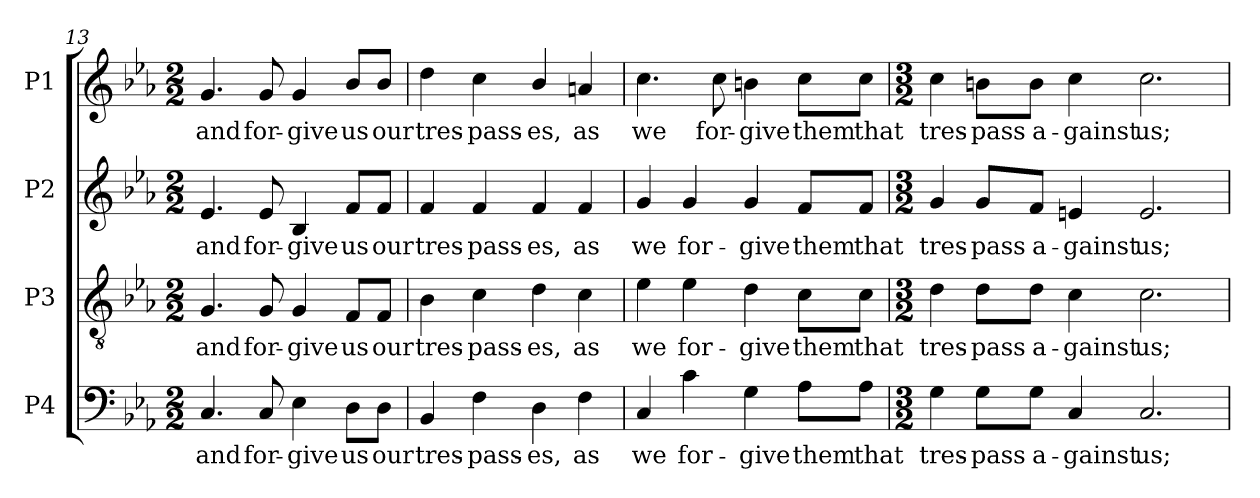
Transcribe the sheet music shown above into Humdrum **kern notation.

**kern	**text	**kern	**text	**kern	**text	**kern	**text
*part4	*part4	*part3	*part3	*part2	*part2	*part1	*part1
*staff4	*staff4	*staff3	*staff3	*staff2	*staff2	*staff1	*staff1
*I"P4	*	*I"P3	*	*I"P2	*	*I"P1	*
!!LO:PB:g=z
*clefF4	*	*clefGv2	*	*clefG2	*	*clefG2	*
*	*	*ITrd7c12	*	*	*	*	*
*k[b-e-a-]	*	*k[b-e-a-]	*	*k[b-e-a-]	*	*k[b-e-a-]	*
*E-:	*	*E-:	*	*E-:	*	*E-:	*
*M2/2	*	*M2/2	*	*M2/2	*	*M2/2	*
=13	=13	=13	=13	=13	=13	=13	=13
!	!LO:LY:b:color=#000000	!	!	!	!	!	!
!	!	!	!LO:LY:b:color=#000000	!	!	!	!
!	!	!	!	!	!LO:LY:b:color=#000000	!	!
!	!	!	!	!	!	!	!LO:LY:b:color=#000000
4.Ci/	and	4.GGi/	and	4.e-i/	and	4.gi/	and
!	!LO:LY:b:color=#000000	!	!	!	!	!	!
!	!	!	!LO:LY:b:color=#000000	!	!	!	!
!	!	!	!	!	!LO:LY:b:color=#000000	!	!
!	!	!	!	!	!	!	!LO:LY:b:color=#000000
8Ci/	for-	8GGi/	for-	8e-i/	for-	8gi/	for-
!	!LO:LY:b:color=#000000	!	!	!	!	!	!
!	!	!	!LO:LY:b:color=#000000	!	!	!	!
!	!	!	!	!	!LO:LY:b:color=#000000	!	!
!	!	!	!	!	!	!	!LO:LY:b:color=#000000
4E-i\	-give	4GGi/	-give	4B-i/	-give	4gi/	-give
!	!LO:LY:b:color=#000000	!	!	!	!	!	!
!	!	!	!LO:LY:b:color=#000000	!	!	!	!
!	!	!	!	!	!LO:LY:b:color=#000000	!	!
!	!	!	!	!	!	!	!LO:LY:b:color=#000000
8Di\L	us	8FFi/L	us	8fi/L	us	8b-i/L	us
!	!LO:LY:b:color=#000000	!	!	!	!	!	!
!	!	!	!LO:LY:b:color=#000000	!	!	!	!
!	!	!	!	!	!LO:LY:b:color=#000000	!	!
!	!	!	!	!	!	!	!LO:LY:b:color=#000000
8Di\J	our	8FFi/J	our	8fi/J	our	8b-i/J	our
=14	=14	=14	=14	=14	=14	=14	=14
!	!LO:LY:b:color=#000000	!	!	!	!	!	!
!	!	!	!LO:LY:b:color=#000000	!	!	!	!
!	!	!	!	!	!LO:LY:b:color=#000000	!	!
!	!	!	!	!	!	!	!LO:LY:b:color=#000000
4BB-i/	tres-	4BB-i\	tres-	4fi/	tres-	4ddi\	tres-
!	!LO:LY:b:color=#000000	!	!	!	!	!	!
!	!	!	!LO:LY:b:color=#000000	!	!	!	!
!	!	!	!	!	!LO:LY:b:color=#000000	!	!
!	!	!	!	!	!	!	!LO:LY:b:color=#000000
4Fi\	-pass-	4Ci\	-pass-	4fi/	-pass-	4cci\	-pass-
!	!LO:LY:b:color=#000000	!	!	!	!	!	!
!	!	!	!LO:LY:b:color=#000000	!	!	!	!
!	!	!	!	!	!LO:LY:b:color=#000000	!	!
!	!	!	!	!	!	!	!LO:LY:b:color=#000000
4Di\	-es,	4Di\	-es,	4fi/	-es,	4b-i/	-es,
!	!LO:LY:b:color=#000000	!	!	!	!	!	!
!	!	!	!LO:LY:b:color=#000000	!	!	!	!
!	!	!	!	!	!LO:LY:b:color=#000000	!	!
!	!	!	!	!	!	!	!LO:LY:b:color=#000000
4Fi\	as	4Ci\	as	4fi/	as	4ani/	as
=15	=15	=15	=15	=15	=15	=15	=15
!	!LO:LY:b:color=#000000	!	!	!	!	!	!
!	!	!	!LO:LY:b:color=#000000	!	!	!	!
!	!	!	!	!	!LO:LY:b:color=#000000	!	!
!	!	!	!	!	!	!	!LO:LY:b:color=#000000
4Ci/	we	4E-i\	we	4gi/	we	4.cci\	we
!	!LO:LY:b:color=#000000	!	!	!	!	!	!
!	!	!	!LO:LY:b:color=#000000	!	!	!	!
!	!	!	!	!	!LO:LY:b:color=#000000	!	!
4ci\	for-	4E-i\	for-	4gi/	for-	.	.
!	!	!	!	!	!	!	!LO:LY:b:color=#000000
.	.	.	.	.	.	8cci\	for-
!	!LO:LY:b:color=#000000	!	!	!	!	!	!
!	!	!	!LO:LY:b:color=#000000	!	!	!	!
!	!	!	!	!	!LO:LY:b:color=#000000	!	!
!	!	!	!	!	!	!	!LO:LY:b:color=#000000
4Gi\	-give	4Di\	-give	4gi/	-give	4bni\	-give
!	!LO:LY:b:color=#000000	!	!	!	!	!	!
!	!	!	!LO:LY:b:color=#000000	!	!	!	!
!	!	!	!	!	!LO:LY:b:color=#000000	!	!
!	!	!	!	!	!	!	!LO:LY:b:color=#000000
8A-i\L	them	8Ci\L	them	8fi/L	them	8cci\L	them
!	!LO:LY:b:color=#000000	!	!	!	!	!	!
!	!	!	!LO:LY:b:color=#000000	!	!	!	!
!	!	!	!	!	!LO:LY:b:color=#000000	!	!
!	!	!	!	!	!	!	!LO:LY:b:color=#000000
8A-i\J	that	8Ci\J	that	8fi/J	that	8cci\J	that
!!LO:LB:g=z
=16	=16	=16	=16	=16	=16	=16	=16
*M3/2	*	*M3/2	*	*M3/2	*	*M3/2	*
!	!LO:LY:b:color=#000000	!	!	!	!	!	!
!	!	!	!LO:LY:b:color=#000000	!	!	!	!
!	!	!	!	!	!LO:LY:b:color=#000000	!	!
!	!	!	!	!	!	!	!LO:LY:b:color=#000000
4Gi\	tres-	4Di\	tres-	4gi/	tres-	4cci\	tres-
!	!LO:LY:b:color=#000000	!	!	!	!	!	!
!	!	!	!LO:LY:b:color=#000000	!	!	!	!
!	!	!	!	!	!LO:LY:b:color=#000000	!	!
!	!	!	!	!	!	!	!LO:LY:b:color=#000000
8Gi\L	-pass	8Di\L	-pass	8gi/L	-pass	8bni\L	-pass
!	!LO:LY:b:color=#000000	!	!	!	!	!	!
!	!	!	!LO:LY:b:color=#000000	!	!	!	!
!	!	!	!	!	!LO:LY:b:color=#000000	!	!
!	!	!	!	!	!	!	!LO:LY:b:color=#000000
8Gi\J	a-	8Di\J	a-	8fi/J	a-	8bi\J	a-
!	!LO:LY:b:color=#000000	!	!	!	!	!	!
!	!	!	!LO:LY:b:color=#000000	!	!	!	!
!	!	!	!	!	!LO:LY:b:color=#000000	!	!
!	!	!	!	!	!	!	!LO:LY:b:color=#000000
4Ci/	-gainst	4Ci\	-gainst	4eni/	-gainst	4cci\	-gainst
!	!LO:LY:b:color=#000000	!	!	!	!	!	!
!	!	!	!LO:LY:b:color=#000000	!	!	!	!
!	!	!	!	!	!LO:LY:b:color=#000000	!	!
!	!	!	!	!	!	!	!LO:LY:b:color=#000000
2.Ci/	us;	2.Ci\	us;	2.ei/	us;	2.cci\	us;
=	=	=	=	=	=	=	=
*-	*-	*-	*-	*-	*-	*-	*-
